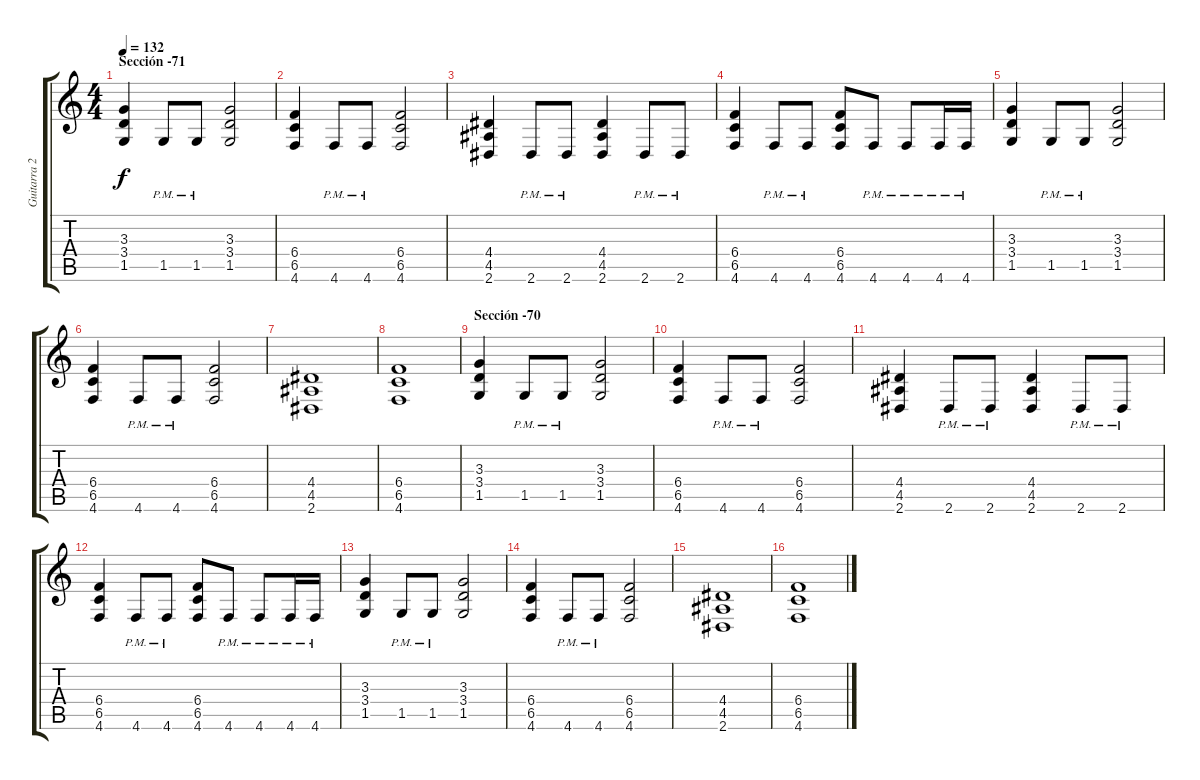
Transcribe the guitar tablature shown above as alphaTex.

\track ("Guitarra 2" "Guitarra 2") {instrument overdrivenguitar}
\staff {score tabs}
\tuning (Db4 Ab3 E3 B2 Gb2 Db2) {hide}
\ts (4 4)
\section ("" "Sección -71")
\tempo 132
\clef g2
\ks c
(3.3 3.4 1.5).4{dy f} 1.5{pm}.8 1.5{pm}.8 (3.3 3.4 1.5).2 |
(6.4 6.5 4.6).4 4.6{pm}.8 4.6{pm}.8 (6.4 6.5 4.6).2 |
(4.4 4.5 2.6).4 2.6{pm}.8 2.6{pm}.8 (4.4 4.5 2.6).4 2.6{pm}.8 2.6{pm}.8 |
(6.4 6.5 4.6).4 4.6{pm}.8 4.6{pm}.8 (6.4 6.5 4.6).8 4.6{pm}.8 4.6{pm}.8 4.6{pm}.16 4.6{pm}.16 |
(3.3 3.4 1.5).4 1.5{pm}.8 1.5{pm}.8 (3.3 3.4 1.5).2 |
(6.4 6.5 4.6).4 4.6{pm}.8 4.6{pm}.8 (6.4 6.5 4.6).2 |
(4.4 4.5 2.6).1 |
(6.4 6.5 4.6).1 |
\section ("" "Sección -70")
(3.3 3.4 1.5).4 1.5{pm}.8 1.5{pm}.8 (3.3 3.4 1.5).2 |
(6.4 6.5 4.6).4 4.6{pm}.8 4.6{pm}.8 (6.4 6.5 4.6).2 |
(4.4 4.5 2.6).4 2.6{pm}.8 2.6{pm}.8 (4.4 4.5 2.6).4 2.6{pm}.8 2.6{pm}.8 |
(6.4 6.5 4.6).4 4.6{pm}.8 4.6{pm}.8 (6.4 6.5 4.6).8 4.6{pm}.8 4.6{pm}.8 4.6{pm}.16 4.6{pm}.16 |
(3.3 3.4 1.5).4 1.5{pm}.8 1.5{pm}.8 (3.3 3.4 1.5).2 |
(6.4 6.5 4.6).4 4.6{pm}.8 4.6{pm}.8 (6.4 6.5 4.6).2 |
(4.4 4.5 2.6).1 |
(6.4 6.5 4.6).1
